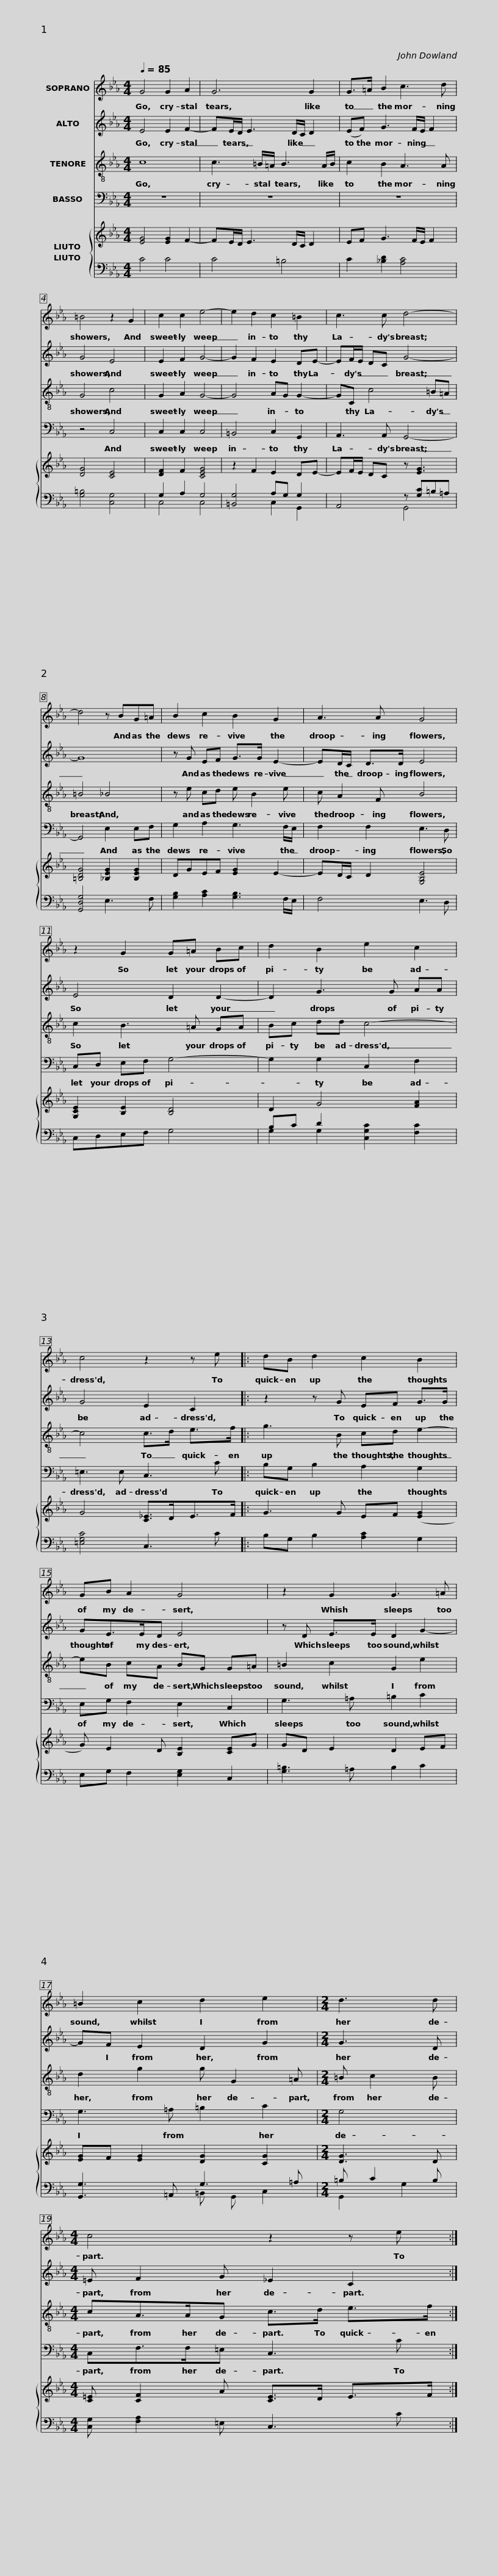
X:1
%%score 1 2 3 4 { 5 ( 6 7 ) }
L:1/8
Q:1/4=85
M:4/4
I:linebreak $
K:Eb
V:1 treble
V:2 treble
V:3 treble-8
V:4 bass
V:5 treble
V:6 bass
V:7 bass
V:1
 G4 G2 A2 | G6 G2 | G>=A B2 c3 d |$ =B4 z2 G2 | c2 c2 e4- | %5
 e2 d2 c2 =B2 | c3 c d4- |$ d4 z BG=A | B2 c2 B2 G2 | A3 A G4 |$ %10
 z2 G2 G=A Bc | d2 B2 e2 c2 | c4 z2 z e |:$ dB d2 c2 B2 | GB A2 G4 | %15
 z2 G2 G3 =A |$ =B2 c2 d2 e2 |[M:2/4] d3 d |[M:4/4] c4 z2 z e :| %19
V:2
 E4 E2 F2- | FE/D/ E3 D/C/ D2 | (EF) G3 F/E/ F2 |$ G4 E4 | E2 F2 G4- | %5
 G2 F2 E2 DE- | EF/E/ DC G4- |$ G8 | z G EF G>G E2- | ED/C/ D>D E4 |$ %10
 E4 D2 D2- | D2 G3 G AA | G4 E2 C2 |:$ z2 z G EF G>G | GE>ED E4 | %15
 z D E>E D2 G2- |$ GF E2 D2 G2 |[M:2/4] G3 D |[M:4/4] =E F2 G _E2 C2 :| %19
V:3
 c8 | c3 =B/=A/ B3 A/B/ | c2 B2 A3 A |$ G4 c4 | G2 A2 G4- | %5
 G4 AG G2- | GC c4 =B=A |$ =B4 _B4 | z e cd e B2 e | c A2 F B4 |$ %10
 c2 B3 =A GA | Bc dd c4- | c4 c>d e>f |:$ g3 B cd e2- | eB cA BG G=A | %15
 =B2 c2 G2 e2 |$ d2 g2 g G2 =A |[M:2/4] =B c2 B |[M:4/4] cA>AG c>d e>f :| %19
V:4
 z8 | z8 | z8 |$ z4 C,4 | C,2 C,2 C,4 | %5
 =B,,4 C,2 G,,2 | A,,3 A,, G,,4- |$ G,,4 E,2 E,F, | G,2 A,2 G,3 F,/E,/ | F,2 F,2 E,3 D, |$ %10
 C,D, E,F, G,4- | G,2 G,2 C,2 F,2 | =E,3 E, C,3 C |:$ B,G, B,2 A,2 G,2 | E,G, F,2 E,2 C,2 | %15
 G,3 =A, =B,2 C2 |$ G,3 =A, =B,2 C2 |[M:2/4] G,4 |[M:4/4] C,F,>F,=E, C,3 C :| %19
V:5
 [EG]4 [EG]2 F2- | FE/D/ E3 D/C/ D2 | EF G3 F/E/ F2 |$ [DG]4 [CE]4 | [DF]2 F2 [CEG]4 | %5
 z2 F2 E2 DE- | EF/E/ DC z [EG]3 |$ [=B,DG]4 [_B,EG]2 [B,EG]2 | DGEF [EG]2 E2- | ED/C/ D2 [G,B,E]4 |$ %10
 [G,CE]2 [B,E]2 [B,D]4 | D2 G4 [FA]2 | G4 [C_E]>DE>F |:$ G3 G EF ([EG]2 | G) E2 D [B,E]2 [CE]G | %15
 GD E2 D2 EF |$ [EG]F [EG]2 [DG]2 [CG]2 |[M:2/4] [DG]3 D |[M:4/4] [C=E] [CF]2 A [CE]>D E>F :| %19
V:6
 C4 C4 | C4 =B,4 | C2 [_B,D]2 [A,C]4 |$ [G,=B,]4 [C,G,]4 | G,2 A,2 G,4 | %5
 [=B,,G,]4 A,G, G,2 | A,,4 z [G,C]=B,=A, |$ [G,,D,G,]4 E,3 F, | [G,B,]2 [A,C]2 [G,B,]3 F,/E,/ | F,4 E,3 D, |$ %10
 C,D,E,F, G,4 | B,C D2 x4 | [=E,G,C]4 C,3 C |:$ B,G, B,2 [A,C]2 G,2 | E,G, F,2 [E,G,]2 C,2 | %15
 [G,=B,]3 =A, B,2 C2 |$ [G,,G,]3 =A,, G,3 =A, |[M:2/4] =B, C2 B, |[M:4/4] [C,G,] [F,A,]2 =E, C,3 C :| %19
V:7
 x8 | x8 | x8 |$ x8 | C,4 C,4 | %5
 x4 C,2 G,,2 | x4 G,,4 |$ x8 | x8 | x8 |$ %10
 x8 | G,2 G,2 [C,G,C]2 [F,C]2 | x8 |:$ x8 | x8 | %15
 x8 |$ x4 =B,, G,, C,2 |[M:2/4] G,,2 G,2 |[M:4/4] x8 :| %19
